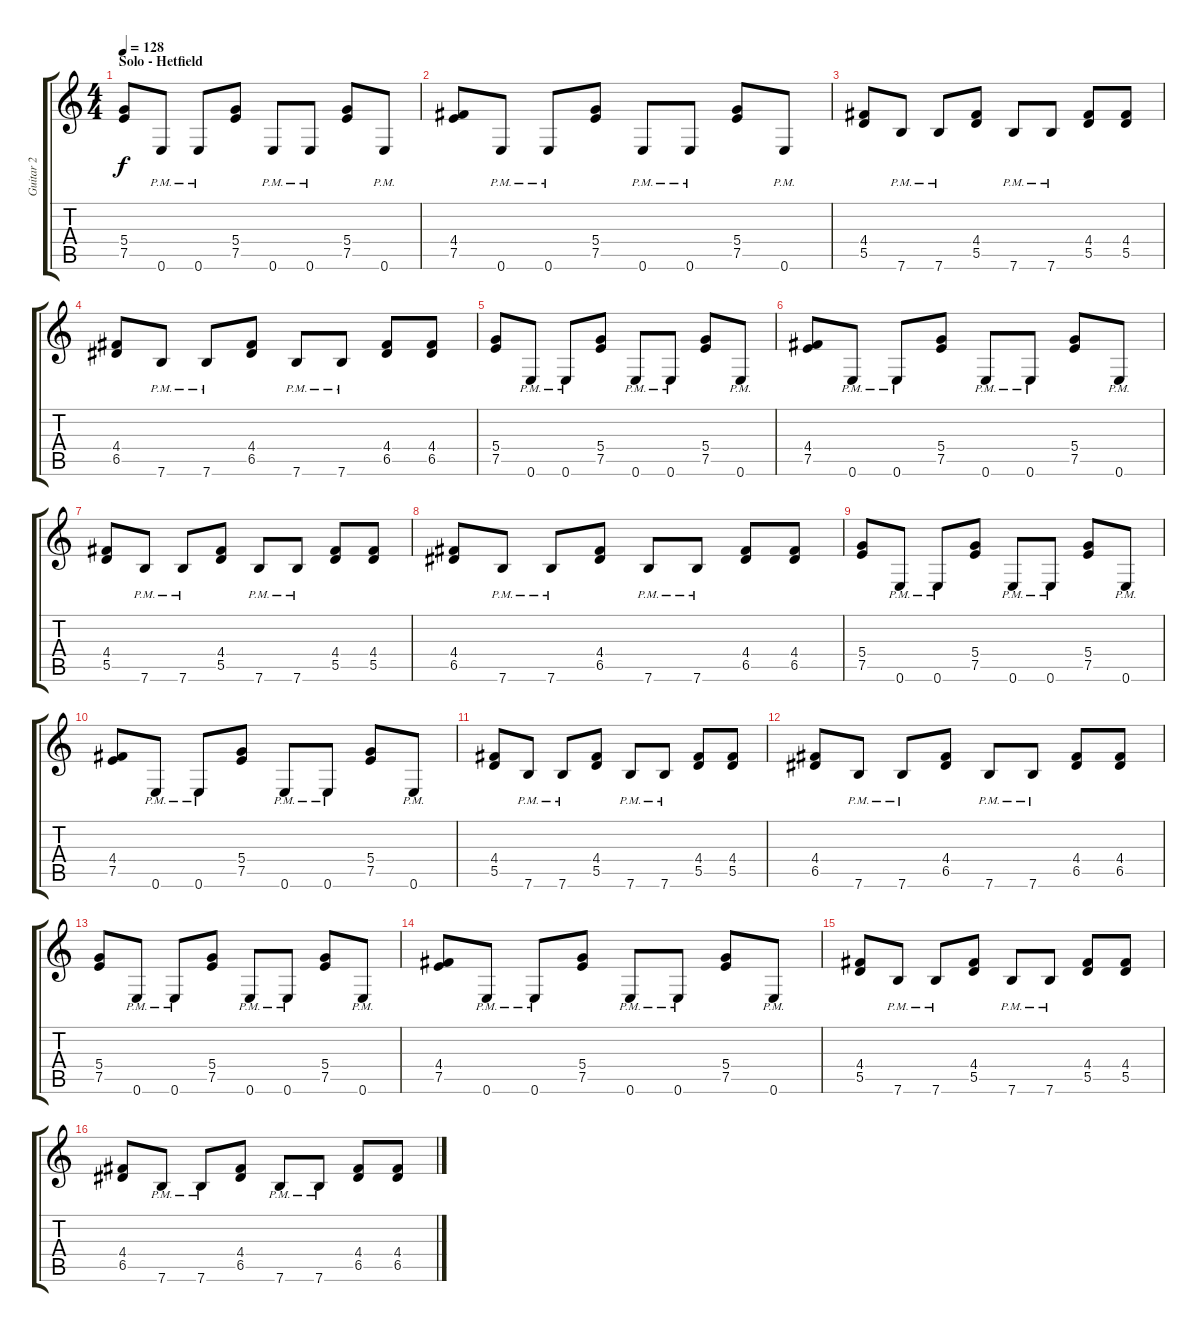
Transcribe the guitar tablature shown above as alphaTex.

\track ("Guitar 2" "Guitar 2") {instrument distortionguitar}
\staff {score tabs}
\tuning (E4 B3 G3 D3 A2 E2) {hide}
\ts (4 4)
\section ("" "Solo - Hetfield")
\tempo 128
\clef g2
\ks c
(5.4 7.5).8{dy f volume 10} 0.6{pm}.8 0.6{pm}.8 (5.4 7.5).8 0.6{pm}.8 0.6{pm}.8 (5.4 7.5).8 0.6{pm}.8 |
(4.4 7.5).8 0.6{pm}.8 0.6{pm}.8 (5.4 7.5).8 0.6{pm}.8 0.6{pm}.8 (5.4 7.5).8 0.6{pm}.8 |
(4.4 5.5).8 7.6{pm}.8 7.6{pm}.8 (4.4 5.5).8 7.6{pm}.8 7.6{pm}.8 (4.4 5.5).8 (4.4 5.5).8 |
(4.4 6.5).8 7.6{pm}.8 7.6{pm}.8 (4.4 6.5).8 7.6{pm}.8 7.6{pm}.8 (4.4 6.5).8 (4.4 6.5).8 |
(5.4 7.5).8 0.6{pm}.8 0.6{pm}.8 (5.4 7.5).8 0.6{pm}.8 0.6{pm}.8 (5.4 7.5).8 0.6{pm}.8 |
(4.4 7.5).8 0.6{pm}.8 0.6{pm}.8 (5.4 7.5).8 0.6{pm}.8 0.6{pm}.8 (5.4 7.5).8 0.6{pm}.8 |
(4.4 5.5).8 7.6{pm}.8 7.6{pm}.8 (4.4 5.5).8 7.6{pm}.8 7.6{pm}.8 (4.4 5.5).8 (4.4 5.5).8 |
(4.4 6.5).8 7.6{pm}.8 7.6{pm}.8 (4.4 6.5).8 7.6{pm}.8 7.6{pm}.8 (4.4 6.5).8 (4.4 6.5).8 |
(5.4 7.5).8 0.6{pm}.8 0.6{pm}.8 (5.4 7.5).8 0.6{pm}.8 0.6{pm}.8 (5.4 7.5).8 0.6{pm}.8 |
(4.4 7.5).8 0.6{pm}.8 0.6{pm}.8 (5.4 7.5).8 0.6{pm}.8 0.6{pm}.8 (5.4 7.5).8 0.6{pm}.8 |
(4.4 5.5).8 7.6{pm}.8 7.6{pm}.8 (4.4 5.5).8 7.6{pm}.8 7.6{pm}.8 (4.4 5.5).8 (4.4 5.5).8 |
(4.4 6.5).8 7.6{pm}.8 7.6{pm}.8 (4.4 6.5).8 7.6{pm}.8 7.6{pm}.8 (4.4 6.5).8 (4.4 6.5).8 |
(5.4 7.5).8 0.6{pm}.8 0.6{pm}.8 (5.4 7.5).8 0.6{pm}.8 0.6{pm}.8 (5.4 7.5).8 0.6{pm}.8 |
(4.4 7.5).8 0.6{pm}.8 0.6{pm}.8 (5.4 7.5).8 0.6{pm}.8 0.6{pm}.8 (5.4 7.5).8 0.6{pm}.8 |
(4.4 5.5).8 7.6{pm}.8 7.6{pm}.8 (4.4 5.5).8 7.6{pm}.8 7.6{pm}.8 (4.4 5.5).8 (4.4 5.5).8 |
(4.4 6.5).8 7.6{pm}.8 7.6{pm}.8 (4.4 6.5).8 7.6{pm}.8 7.6{pm}.8 (4.4 6.5).8 (4.4 6.5).8
